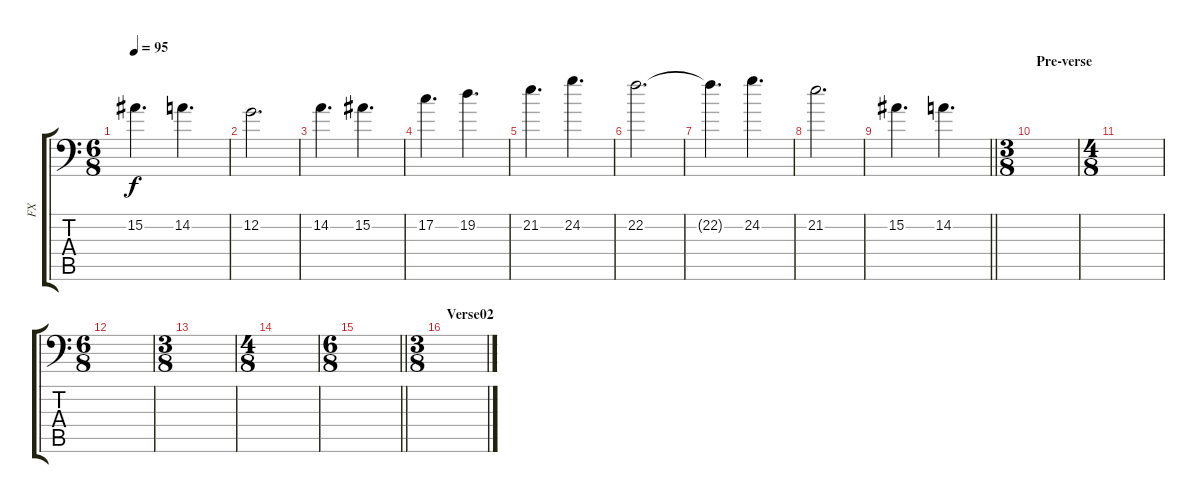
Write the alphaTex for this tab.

\track ("FX" "FX") {instrument fx5brightness}
\staff {score tabs}
\tuning (C4 G3 Eb3 Bb2 F2 Bb1) {hide}
\ts (6 8)
\tempo 95
\clef f4
\ks c
15.2.4{d dy f} 14.2.4{d} |
12.2.2{d} |
14.2.4{d} 15.2.4{d} |
17.2.4{d} 19.2.4{d} |
21.2.4{d} 24.2.4{d} |
22.2.2{d} |
22.2{t}.4{d} 24.2.4{d} |
21.2.2{d} |
\barLineRight lightlight
15.2.4{d} 14.2.4{d} |
\ts (3 8)
\section ("" "Pre-verse")
|
\ts (4 8)
|
\ts (6 8)
|
\ts (3 8)
|
\ts (4 8)
|
\ts (6 8)
\barLineRight lightlight
|
\ts (3 8)
\section ("" "Verse02")
